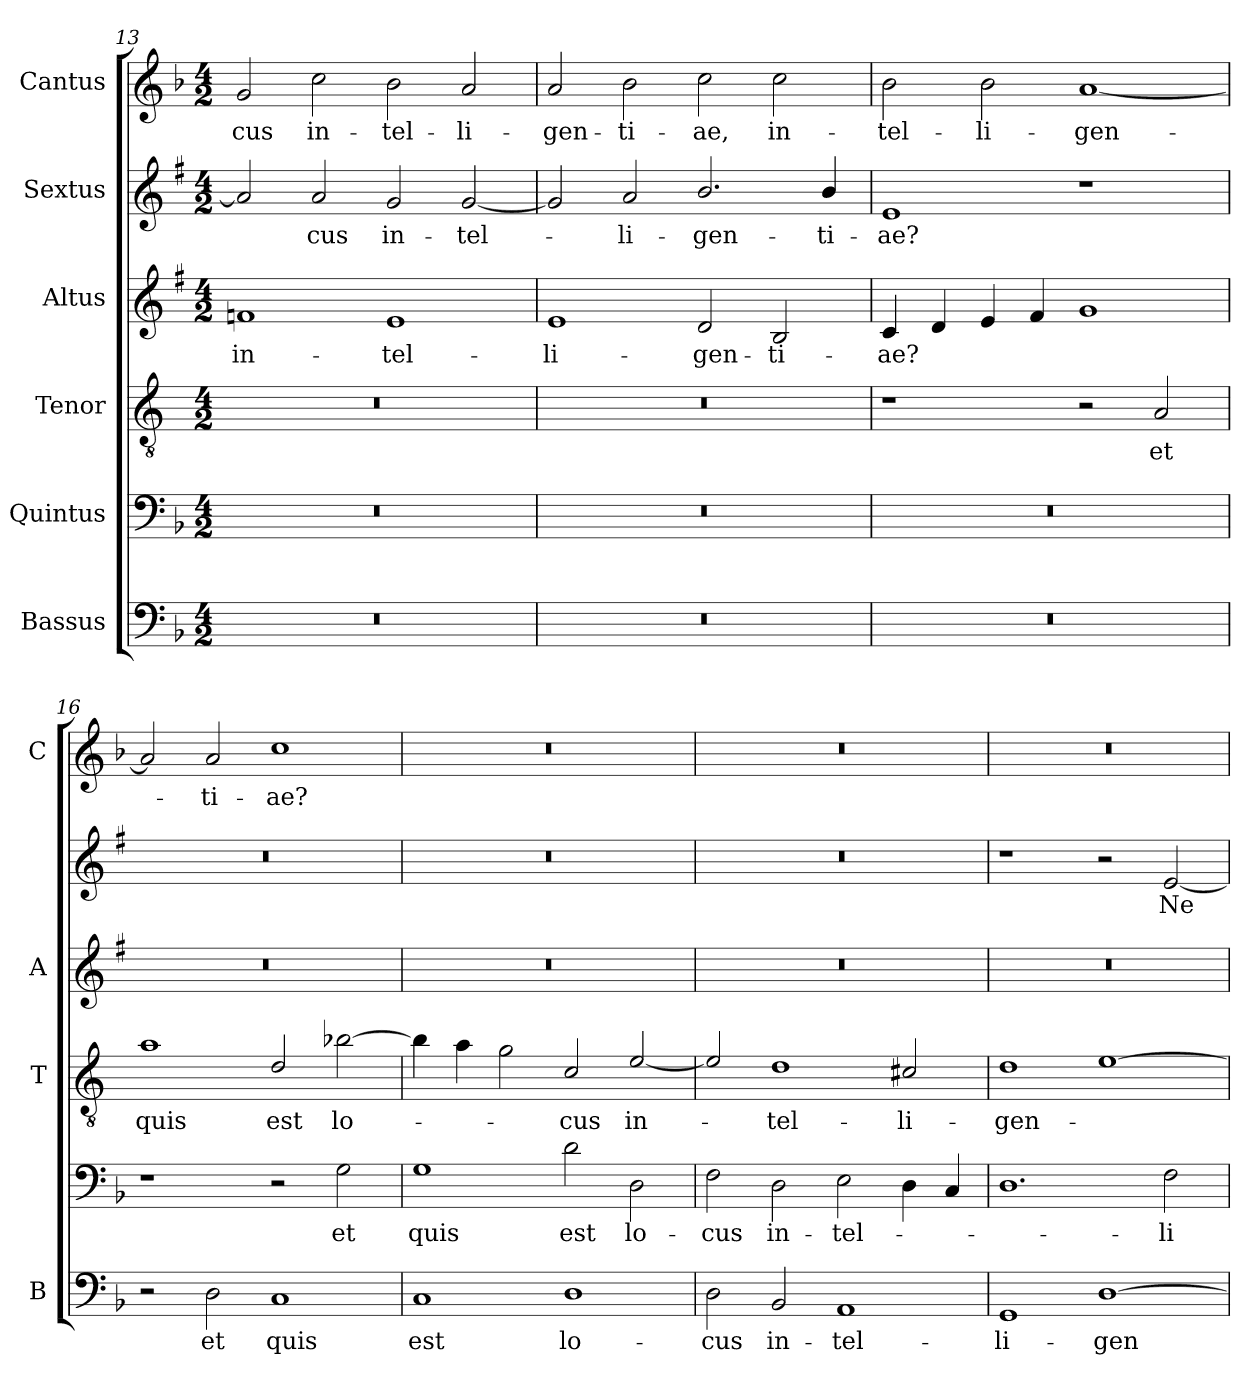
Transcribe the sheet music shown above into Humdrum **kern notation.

**kern	**text	**kern	**text	**kern	**text	**kern	**text	**kern	**text	**kern	**text
*part6	*part6	*part5	*part5	*part4	*part4	*part3	*part3	*part2	*part2	*part1	*part1
*staff6	*staff6	*staff5	*staff5	*staff4	*staff4	*staff3	*staff3	*staff2	*staff2	*staff1	*staff1
*I"Bassus	*	*I"Quintus	*	*I"Tenor	*	*I"Altus	*	*I"Sextus	*	*I"Cantus	*
*I'B	*	*	*	*I'T	*	*I'A	*	*	*	*I'C	*
*clefF4	*	*clefF4	*	*clefGv2	*	*clefG2	*	*clefG2	*	*clefG2	*
*	*	*	*	*ITrd4c7	*	*ITrd1c2	*	*ITrd1c2	*	*	*
*k[b-]	*	*k[b-]	*	*k[b-]	*	*k[b-]	*	*k[b-]	*	*k[b-]	*
*F:	*	*F:	*	*F:	*	*F:	*	*F:	*	*F:	*
*M4/2	*	*M4/2	*	*M4/2	*	*M4/2	*	*M4/2	*	*M4/2	*
=13	=13	=13	=13	=13	=13	=13	=13	=13	=13	=13	=13
!	!	!	!	!	!	!	!LO:LY:b	!	!	!	!LO:LY:b
0r	.	0r	.	0r	.	1e-X	in-	2g/]	.	2g/	-cus
!	!	!	!	!	!	!	!	!	!LO:LY:b	!	!LO:LY:b
.	.	.	.	.	.	.	.	2g/	-cus	2cc\	in-
!	!	!	!	!	!	!	!LO:LY:b	!	!LO:LY:b	!	!LO:LY:b
.	.	.	.	.	.	1d	-tel-	2f/	in-	2b-\	-tel-
!	!	!	!	!	!	!	!	!	!LO:LY:b	!	!LO:LY:b
.	.	.	.	.	.	.	.	[2f/	-tel-	2a/	-li-
=14	=14	=14	=14	=14	=14	=14	=14	=14	=14	=14	=14
!	!	!	!	!	!	!	!LO:LY:b	!	!	!	!LO:LY:b
0r	.	0r	.	0r	.	1d	-li-	2f/]	.	2a/	-gen-
!	!	!	!	!	!	!	!	!	!LO:LY:b	!	!LO:LY:b
.	.	.	.	.	.	.	.	2g/	-li-	2b-\	-ti-
!	!	!	!	!	!	!	!LO:LY:b	!	!LO:LY:b	!	!LO:LY:b
.	.	.	.	.	.	2c/	-gen-	2.a/	-gen-	2cc\	-ae,
!	!	!	!	!	!	!	!LO:LY:b	!	!	!	!LO:LY:b
.	.	.	.	.	.	2A/	-ti-	.	.	2cc\	in-
!	!	!	!	!	!	!	!	!	!LO:LY:b	!	!
.	.	.	.	.	.	.	.	4a/	-ti-	.	.
=15	=15	=15	=15	=15	=15	=15	=15	=15	=15	=15	=15
!	!	!	!	!	!	!	!LO:LY:b	!	!LO:LY:b	!	!LO:LY:b
0r	.	0r	.	1r	.	4B-/	-ae?	1d	-ae?	2b-\	-tel-
.	.	.	.	.	.	4c/	.	.	.	.	.
!	!	!	!	!	!	!	!	!	!	!	!LO:LY:b
.	.	.	.	.	.	4d/	.	.	.	2b-\	-li-
.	.	.	.	.	.	4e/	.	.	.	.	.
!	!	!	!	!	!	!	!	!	!	!	!LO:LY:b
.	.	.	.	2r	.	1f	.	1r	.	[1a	-gen-
!	!	!	!	!	!LO:LY:b	!	!	!	!	!	!
.	.	.	.	2D/	et	.	.	.	.	.	.
=16	=16	=16	=16	=16	=16	=16	=16	=16	=16	=16	=16
!	!	!	!	!	!LO:LY:b	!	!	!	!	!	!
2r	.	1r	.	1d	quis	0r	.	0r	.	2a/]	.
!	!LO:LY:b	!	!	!	!	!	!	!	!	!	!LO:LY:b
2D\	et	.	.	.	.	.	.	.	.	2a/	-ti-
!	!LO:LY:b	!	!	!	!LO:LY:b	!	!	!	!	!	!LO:LY:b
1C	quis	2r	.	2G/	est	.	.	.	.	1cc	-ae?
!	!	!	!LO:LY:b	!	!LO:LY:b	!	!	!	!	!	!
.	.	2G\	et	[2e-X\	lo-	.	.	.	.	.	.
=17	=17	=17	=17	=17	=17	=17	=17	=17	=17	=17	=17
!	!LO:LY:b	!	!LO:LY:b	!	!	!	!	!	!	!	!
1C	est	1G	quis	4e-\]	.	0r	.	0r	.	0r	.
.	.	.	.	4d\	.	.	.	.	.	.	.
.	.	.	.	2c\	.	.	.	.	.	.	.
!	!LO:LY:b	!	!LO:LY:b	!	!LO:LY:b	!	!	!	!	!	!
1D	lo-	2d\	est	2F/	-cus	.	.	.	.	.	.
!	!	!	!LO:LY:b	!	!LO:LY:b	!	!	!	!	!	!
.	.	2D\	lo-	[2A/	in-	.	.	.	.	.	.
!!LO:PB:g=z
=18	=18	=18	=18	=18	=18	=18	=18	=18	=18	=18	=18
!	!LO:LY:b	!	!LO:LY:b	!	!	!	!	!	!	!	!
2D\	-cus	2F\	-cus	2A/]	.	0r	.	0r	.	0r	.
!	!LO:LY:b	!	!LO:LY:b	!	!LO:LY:b	!	!	!	!	!	!
2BB-/	in-	2D\	in-	1G	-tel-	.	.	.	.	.	.
!	!LO:LY:b	!	!LO:LY:b	!	!	!	!	!	!	!	!
1AA	-tel-	2E\	-tel-	.	.	.	.	.	.	.	.
!	!	!	!	!	!LO:LY:b	!	!	!	!	!	!
.	.	4D\	.	2F#X/	-li-	.	.	.	.	.	.
.	.	4C/	.	.	.	.	.	.	.	.	.
=19	=19	=19	=19	=19	=19	=19	=19	=19	=19	=19	=19
!	!LO:LY:b	!	!	!	!LO:LY:b	!	!	!	!	!	!
1GG	-li-	1.D	.	1G	-gen-	0r	.	1r	.	0r	.
!	!LO:LY:b	!	!	!	!	!	!	!	!	!	!
[1D	-gen-	.	.	[1A	.	.	.	2r	.	.	.
!	!	!	!LO:LY:b	!	!	!	!	!	!LO:LY:b	!	!
.	.	2F\	-li-	.	.	.	.	[2d/	Ne-	.	.
=	=	=	=	=	=	=	=	=	=	=	=
*-	*-	*-	*-	*-	*-	*-	*-	*-	*-	*-	*-
